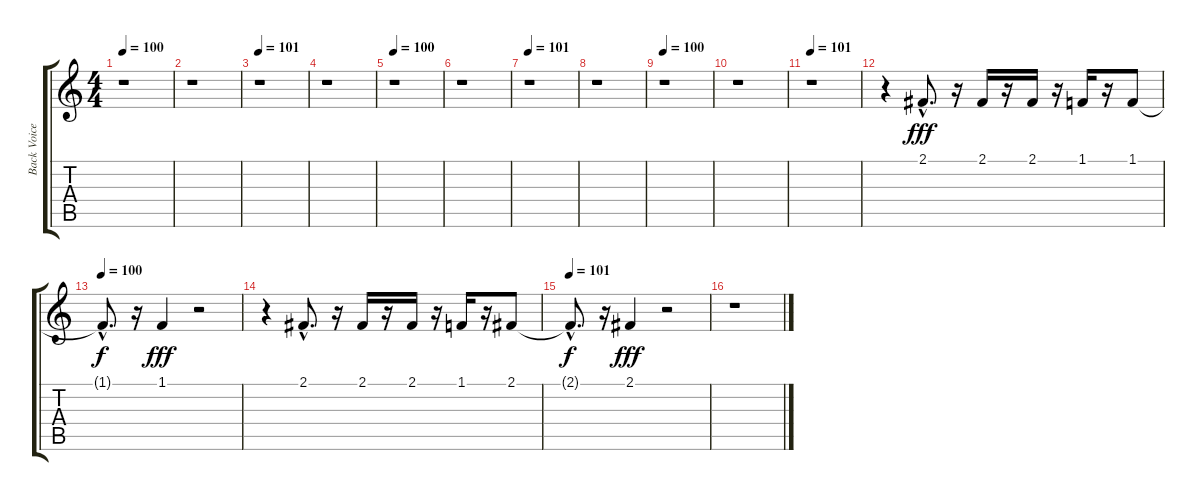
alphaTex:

\track ("Back Voice" "Back Voice") {instrument brightacousticpiano}
\staff {score tabs}
\tuning (E4 B3 G3 D3 A2 E2) {hide}
\ts (4 4)
\tempo 100
\clef g2
\ks c
r.1{dy fff} |
r.1 |
\tempo 101
r.1 |
r.1 |
\tempo 100
r.1 |
r.1 |
\tempo 101
r.1 |
r.1 |
\tempo 100
r.1 |
r.1 |
\tempo 101
r.1 |
r.4 2.1{hac}.8{d volume 7} r.16 2.1.16 r.16 2.1.16 r.16 1.1.16 r.16 1.1.8 |
\tempo 100
1.1{hac t}.8{d dy f} r.16 1.1.4{dy fff} r.2 |
r.4 2.1{hac}.8{d} r.16 2.1.16 r.16 2.1.16 r.16 1.1.16 r.16 2.1.8 |
\tempo 101
2.1{hac t}.8{d dy f} r.16 2.1.4{dy fff} r.2 |
r.1
